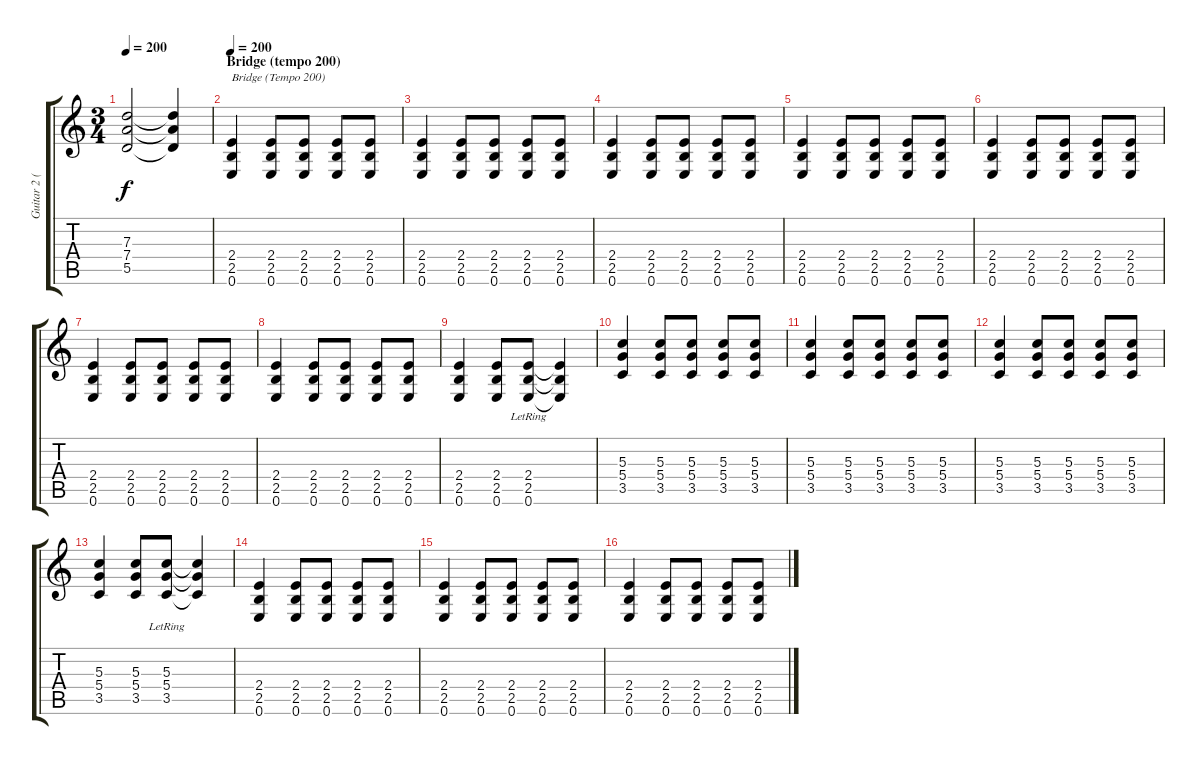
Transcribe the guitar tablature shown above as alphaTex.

\track ("Guitar 2 (Disto)" "Guitar 2 (") {instrument distortionguitar}
\staff {score tabs}
\tuning (E4 B3 G3 D3 A2 E2) {hide}
\ts (3 4)
\tempo 200
\clef g2
\ks c
(7.3{t} 7.4{t} 5.5{t}).2{dy f} (7.3{t} 7.4{t} 5.5{t}).4 |
\section ("" "Bridge (tempo 200)")
\tempo 200
(2.4 2.5 0.6).4{txt "Bridge (Tempo 200)"} (2.4 2.5 0.6).8 (2.4 2.5 0.6).8 (2.4 2.5 0.6).8 (2.4 2.5 0.6).8 |
(2.4 2.5 0.6).4 (2.4 2.5 0.6).8 (2.4 2.5 0.6).8 (2.4 2.5 0.6).8 (2.4 2.5 0.6).8 |
(2.4 2.5 0.6).4 (2.4 2.5 0.6).8 (2.4 2.5 0.6).8 (2.4 2.5 0.6).8 (2.4 2.5 0.6).8 |
(2.4 2.5 0.6).4 (2.4 2.5 0.6).8 (2.4 2.5 0.6).8 (2.4 2.5 0.6).8 (2.4 2.5 0.6).8 |
(2.4 2.5 0.6).4 (2.4 2.5 0.6).8 (2.4 2.5 0.6).8 (2.4 2.5 0.6).8 (2.4 2.5 0.6).8 |
(2.4 2.5 0.6).4 (2.4 2.5 0.6).8 (2.4 2.5 0.6).8 (2.4 2.5 0.6).8 (2.4 2.5 0.6).8 |
(2.4 2.5 0.6).4 (2.4 2.5 0.6).8 (2.4 2.5 0.6).8 (2.4 2.5 0.6).8 (2.4 2.5 0.6).8 |
(2.4 2.5 0.6).4 (2.4 2.5 0.6).8 (2.4 2.5{lr} 0.6{lr}).8 (2.4{t} 2.5{t} 0.6{t}).4 |
(5.3 5.4 3.5).4 (5.3 5.4 3.5).8 (5.3 5.4 3.5).8 (5.3 5.4 3.5).8 (5.3 5.4 3.5).8 |
(5.3 5.4 3.5).4 (5.3 5.4 3.5).8 (5.3 5.4 3.5).8 (5.3 5.4 3.5).8 (5.3 5.4 3.5).8 |
(5.3 5.4 3.5).4 (5.3 5.4 3.5).8 (5.3 5.4 3.5).8 (5.3 5.4 3.5).8 (5.3 5.4 3.5).8 |
(5.3 5.4 3.5).4 (5.3 5.4 3.5).8 (5.3 5.4 3.5{lr}).8 (5.3{t} 5.4{t} 3.5{t}).4 |
(2.4 2.5 0.6).4 (2.4 2.5 0.6).8 (2.4 2.5 0.6).8 (2.4 2.5 0.6).8 (2.4 2.5 0.6).8 |
(2.4 2.5 0.6).4 (2.4 2.5 0.6).8 (2.4 2.5 0.6).8 (2.4 2.5 0.6).8 (2.4 2.5 0.6).8 |
(2.4 2.5 0.6).4 (2.4 2.5 0.6).8 (2.4 2.5 0.6).8 (2.4 2.5 0.6).8 (2.4 2.5 0.6).8
